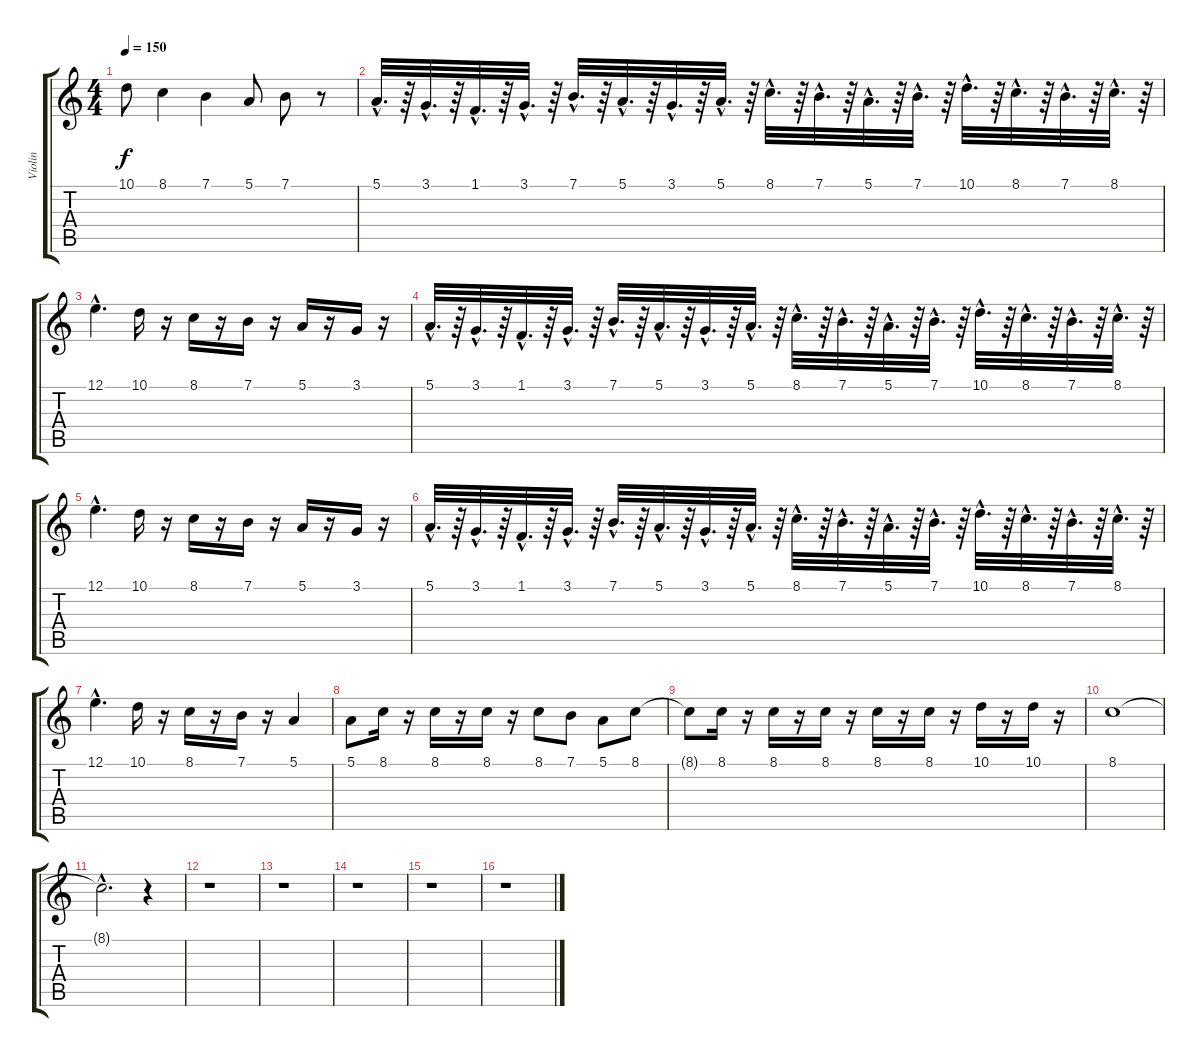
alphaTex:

\track ("Violin" "Violin") {instrument violin}
\staff {score tabs}
\tuning (E4 B3 G3 D3 A2 E2) {hide}
\ts (4 4)
\tempo 150
\clef g2
\ks c
10.1{t}.8{dy f} 8.1.4 7.1.4 5.1.8 7.1.8 r.8 |
5.1{hac}.32{d} r.64 3.1{hac}.32{d} r.64 1.1{hac}.32{d} r.64 3.1{hac}.32{d} r.64 7.1{hac}.32{d} r.64 5.1{hac}.32{d} r.64 3.1{hac}.32{d} r.64 5.1{hac}.32{d} r.64 8.1{hac}.32{d} r.64 7.1{hac}.32{d} r.64 5.1{hac}.32{d} r.64 7.1{hac}.32{d} r.64 10.1{hac}.32{d} r.64 8.1{hac}.32{d} r.64 7.1{hac}.32{d} r.64 8.1{hac}.32{d} r.64 |
12.1{hac}.4{d} 10.1.16 r.16 8.1.16 r.16 7.1.16 r.16 5.1.16 r.16 3.1.16 r.16 |
5.1{hac}.32{d} r.64 3.1{hac}.32{d} r.64 1.1{hac}.32{d} r.64 3.1{hac}.32{d} r.64 7.1{hac}.32{d} r.64 5.1{hac}.32{d} r.64 3.1{hac}.32{d} r.64 5.1{hac}.32{d} r.64 8.1{hac}.32{d} r.64 7.1{hac}.32{d} r.64 5.1{hac}.32{d} r.64 7.1{hac}.32{d} r.64 10.1{hac}.32{d} r.64 8.1{hac}.32{d} r.64 7.1{hac}.32{d} r.64 8.1{hac}.32{d} r.64 |
12.1{hac}.4{d} 10.1.16 r.16 8.1.16 r.16 7.1.16 r.16 5.1.16 r.16 3.1.16 r.16 |
5.1{hac}.32{d} r.64 3.1{hac}.32{d} r.64 1.1{hac}.32{d} r.64 3.1{hac}.32{d} r.64 7.1{hac}.32{d} r.64 5.1{hac}.32{d} r.64 3.1{hac}.32{d} r.64 5.1{hac}.32{d} r.64 8.1{hac}.32{d} r.64 7.1{hac}.32{d} r.64 5.1{hac}.32{d} r.64 7.1{hac}.32{d} r.64 10.1{hac}.32{d} r.64 8.1{hac}.32{d} r.64 7.1{hac}.32{d} r.64 8.1{hac}.32{d} r.64 |
12.1{hac}.4{d} 10.1.16 r.16 8.1.16 r.16 7.1.16 r.16 5.1.4 |
5.1.8 8.1.16 r.16 8.1.16 r.16 8.1.16 r.16 8.1.8 7.1.8 5.1.8 8.1.8 |
8.1{t}.8 8.1.16 r.16 8.1.16 r.16 8.1.16 r.16 8.1.16 r.16 8.1.16 r.16 10.1.16 r.16 10.1.16 r.16 |
8.1.1 |
8.1{hac t}.2{d} r.4 |
r.1 |
r.1 |
r.1 |
r.1 |
r.1
